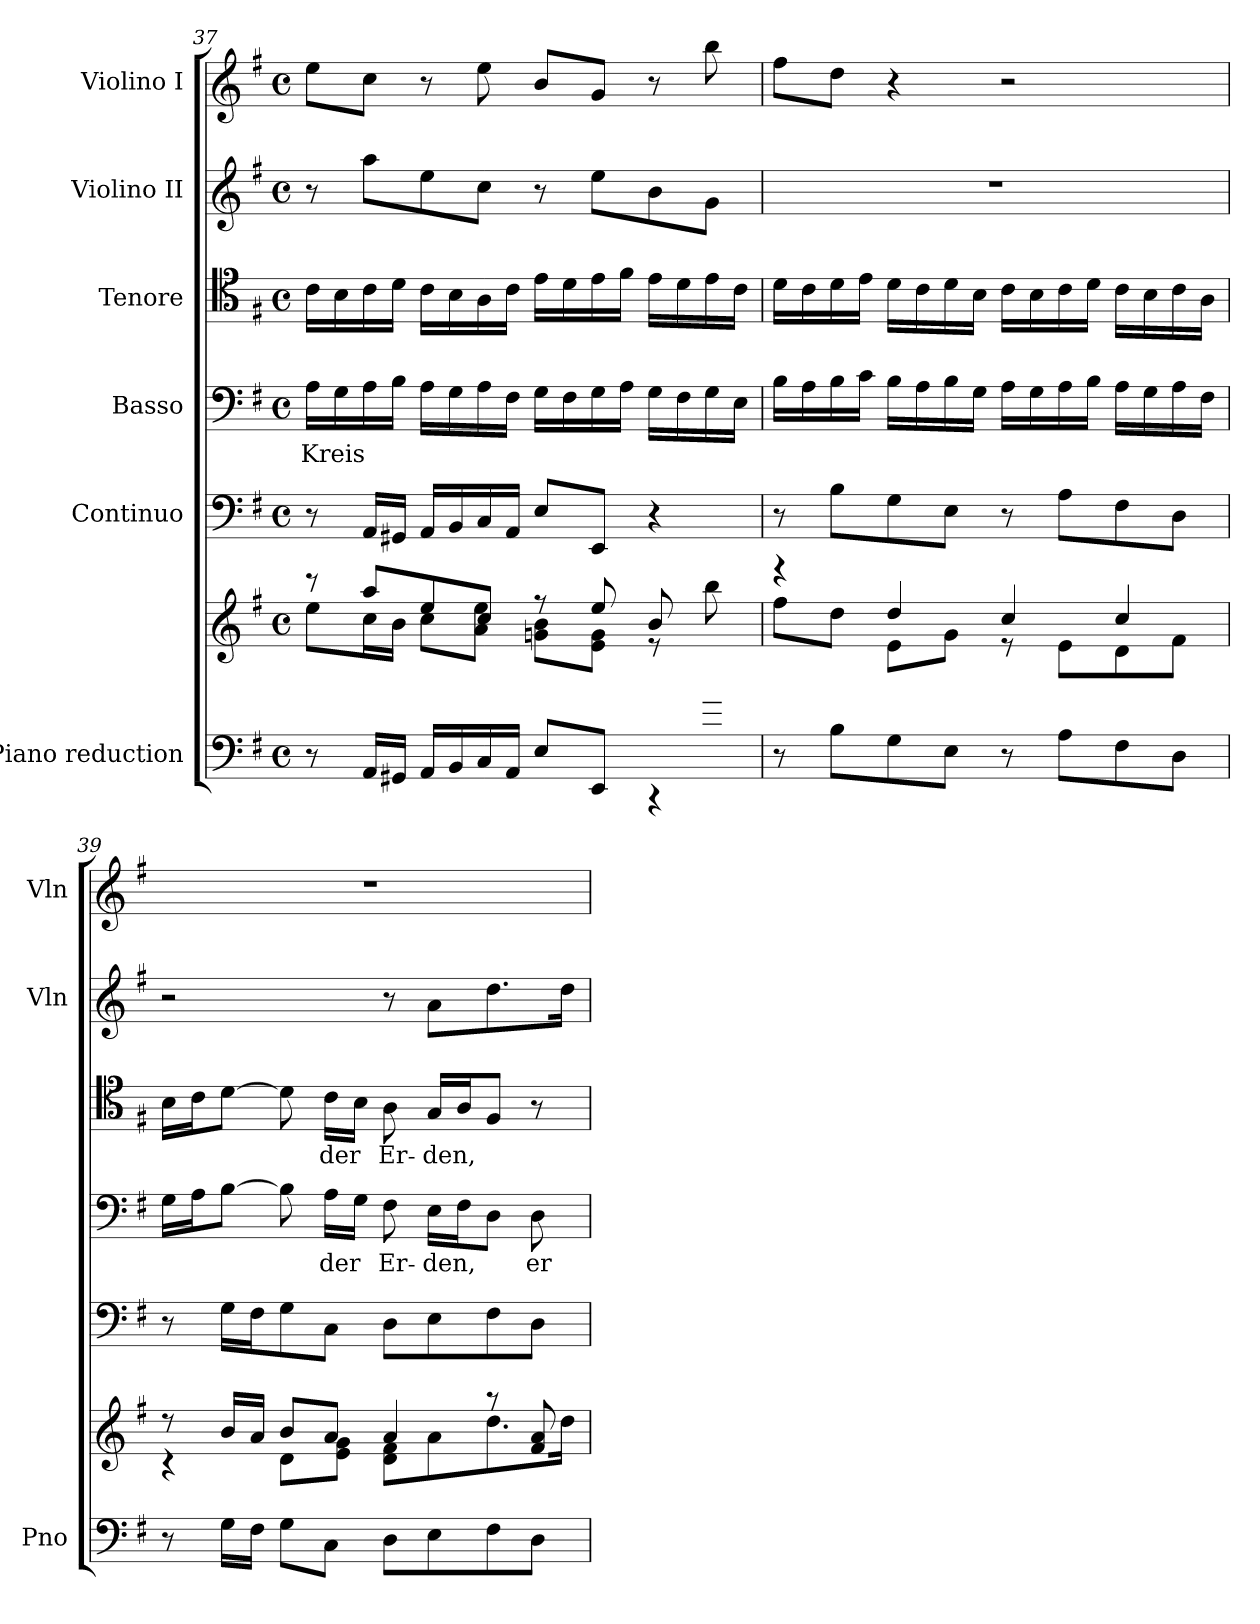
**kern	**kern	**kern	**kern	**text	**kern	**text	**kern	**dynam	**kern
*part6	*part6	*part5	*part4	*part4	*part3	*part3	*part2	*part2	*part1
*staff7	*staff6	*staff5	*staff4	*staff4	*staff3	*staff3	*staff2	*staff2	*staff1
*I"Piano reduction	*	*I"Continuo	*I"Basso	*	*I"Tenore	*	*I"Violino II	*	*I"Violino I
*I'Pno	*	*	*	*	*	*	*I'Vln	*	*I'Vln
!!LO:PB:g=z
*clefF4	*clefG2	*clefF4	*clefF4	*	*clefC4	*	*clefG2	*	*clefG2
*k[f#]	*k[f#]	*k[f#]	*k[f#]	*	*k[f#]	*	*k[f#]	*	*k[f#]
*M4/4	*M4/4	*M4/4	*M4/4	*	*M4/4	*	*M4/4	*	*M4/4
*met(c)	*met(c)	*met(c)	*met(c)	*	*met(c)	*	*met(c)	*	*met(c)
=37	=37	=37	=37	=37	=37	=37	=37	=37	=37
*^	*^	*	*	*	*	*	*	*	*
!	!	!	!	!	!	!LO:LY:b	!	!	!	!	!
2..ryy	8r	8r	8ee\L	8r	16A\LL	Kreis	16c\LL	.	8r	.	8ee\L
.	.	.	.	.	16G\	.	16B\	.	.	.	.
.	16AA/LL	8aa/L	16cc\L	16AA/LL	16A\	.	16c\	.	8aa\L	.	8cc\J
.	16GG#X/JJ	.	16b\JJ	16GG#X/JJ	16B\JJ	.	16d\JJ	.	.	.	.
.	16AA/LL	8ee/	8cc\L	16AA/LL	16A\LL	.	16c\LL	.	8ee\	.	8r
.	16BB/	.	.	16BB/	16G\	.	16B\	.	.	.	.
.	16C/	8cc/J	8a\ 8ee\J	16C/	16A\	.	16A\	.	8cc\J	.	8ee\
.	16AA/JJ	.	.	16AA/JJ	16F#\JJ	.	16c\JJ	.	.	.	.
.	8E/L	8r	8gn\ 8b\L	8E/L	16G\LL	.	16e\LL	.	8r	.	8b/L
.	.	.	.	.	16F#\	.	16d\	.	.	.	.
.	8EE/J	8ee/L	8e\ 8g\J	8EE/J	16G\	.	16e\	.	8ee\L	.	8g/J
.	.	.	.	.	16A\JJ	.	16f#\JJ	.	.	.	.
.	4r	8b/	8r	4r	16G\LL	.	16e\LL	.	8b\	.	8r
.	.	.	.	.	16F#\	.	16d\	.	.	.	.
8gn/J	.	8ryy	8bb\	.	16G\	.	16e\	.	8g\J	.	8bb\
.	.	.	.	.	16E\JJ	.	16c\JJ	.	.	.	.
*v	*v	*	*	*	*	*	*	*	*	*	*
=38	=38	=38	=38	=38	=38	=38	=38	=38	=38	=38
8r	4r	8ff#\L	8r	16B\LL	.	16d\LL	.	1r	.	8ff#\L
.	.	.	.	16A\	.	16c\	.	.	.	.
8B\L	.	8dd\J	8B\L	16B\	.	16d\	.	.	.	8dd\J
.	.	.	.	16c\JJ	.	16e\JJ	.	.	.	.
8G\	4dd/	8e\L	8G\	16B\LL	.	16d\LL	.	.	.	4r
.	.	.	.	16A\	.	16c\	.	.	.	.
8E\J	.	8g\J	8E\J	16B\	.	16d\	.	.	.	.
.	.	.	.	16G\JJ	.	16B\JJ	.	.	.	.
8r	4cc/	8r	8r	16A\LL	.	16c\LL	.	.	.	2r
.	.	.	.	16G\	.	16B\	.	.	.	.
8A\L	.	8e\L	8A\L	16A\	.	16c\	.	.	.	.
.	.	.	.	16B\JJ	.	16d\JJ	.	.	.	.
8F#\	4cc/	8d\	8F#\	16A\LL	.	16c\LL	.	.	.	.
.	.	.	.	16G\	.	16B\	.	.	.	.
8D\J	.	8f#\J	8D\J	16A\	.	16c\	.	.	.	.
.	.	.	.	16F#\JJ	.	16A\JJ	.	.	.	.
=39	=39	=39	=39	=39	=39	=39	=39	=39	=39	=39
8r	8r	4r	8r	16G\LL	.	16B\LL	.	2r	.	1r
.	.	.	.	16A\J	.	16c\J	.	.	.	.
16G\LL	16b/LL	.	16G\LL	[8B\J	.	[8d\J	.	.	.	.
16F#\JJ	16a/JJ	.	16F#\J	.	.	.	.	.	.	.
8G\L	8b/L	8d\L	8G\	8B\]	.	8d\]	.	.	.	.
!	!	!	!	!	!LO:LY:b	!	!LO:LY:b	!	!	!
8C\J	8a/J	8e\ 8g\J	8C\J	16A\LL	der	16c\LL	der	.	.	.
.	.	.	.	16G\JJ	.	16B\JJ	.	.	.	.
!	!	!	!	!	!LO:LY:b	!	!LO:LY:b	!	!	!
8D\L	4a/	8d\ 8f#\L	8D\L	8F#\	Er-	8A\	Er-	8r	.	.
!	!	!	!	!	!LO:LY:b	!	!LO:LY:b	!	!LO:DY:b	!
8E\	.	8a\	8E\	16E\LL	-den,	16G/LL	-den,	8a\L	other-dynamics	.
.	.	.	.	16F#\J	.	16A/J	.	.	.	.
8F#\	8r	8.dd\	8F#\	8D\J	.	8F#/J	.	8.dd\	.	.
!	!	!	!	!	!LO:LY:b	!	!	!	!	!
8D\J	8f#/ 8a/	.	8D\J	8D\	er-	8r	.	.	.	.
.	.	16dd\Jk	.	.	.	.	.	16dd\Jk	.	.
*	*v	*v	*	*	*	*	*	*	*	*
=	=	=	=	=	=	=	=	=	=
*-	*-	*-	*-	*-	*-	*-	*-	*-	*-
